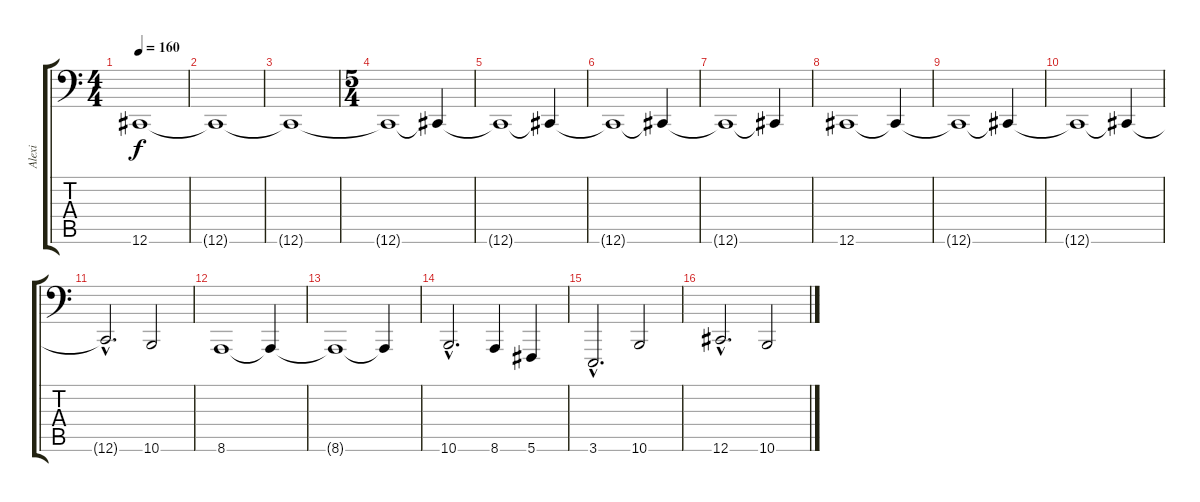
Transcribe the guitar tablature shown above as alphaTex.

\track ("Alexi" "Alexi") {instrument stringensemble1}
\staff {score tabs}
\tuning (E4 B3 G3 D3 A2 Db1) {hide}
\ts (4 4)
\tempo 160
\clef f4
\ks aminor
12.6.1{dy f instrument stringensemble1} |
12.6{t}.1 |
12.6{t}.1 |
\ts (5 4)
12.6{t}.1 12.6{t}.4 |
12.6{t}.1 12.6{t}.4 |
12.6{t}.1 12.6{t}.4 |
12.6{t}.1 12.6{t}.4 |
12.6.1 12.6{t}.4 |
12.6{t}.1 12.6{t}.4 |
12.6{t}.1 12.6{t}.4 |
12.6{hac t}.2{d} 10.6.2 |
8.6.1 8.6{t}.4 |
8.6{t}.1 8.6{t}.4 |
10.6{hac}.2{d} 8.6.4 5.6.4 |
3.6{hac}.2{d} 10.6.2 |
12.6{hac}.2{d} 10.6.2
